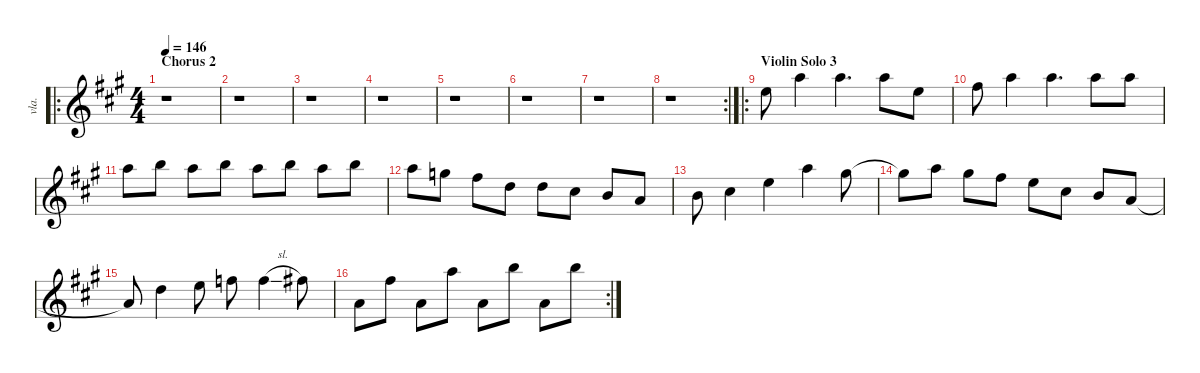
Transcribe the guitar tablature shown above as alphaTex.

\defaultSystemsLayout 4
\hideDynamics
\bracketExtendMode nobrackets
\otherSystemsTrackNameOrientation horizontal
\track ("Violin" "vla.") {defaultSystemsLayout 4 instrument viola}
\staff {score}
\tuning (E4 B3 G3 D3 A2 E2)
\ro
\ts (4 4)
\section ("" "Chorus 2")
\tempo 146
\clef g2
\ks a
r.1{dy f beam Down} |
r.1{beam Down} |
r.1{beam Down} |
r.1{beam Down} |
r.1{beam Down} |
r.1{beam Down} |
r.1{beam Down} |
\rc 2
r.1{beam Down} |
\ro
\section ("" "Violin Solo 3")
12.1{acc forcenatural}.8{beam Down} 17.1{acc forcenatural}.4{beam Down} 17.1{acc forcenatural}.4{d beam Down} 17.1{acc forcenatural}.8{beam Down} 12.1{acc forcenatural}.8{beam Down} |
14.1{acc #}.8{beam Down} 17.1{acc forcenatural}.4{beam Down} 17.1{acc forcenatural}.4{d beam Down} 17.1{acc forcenatural}.8{beam Down} 17.1{acc forcenatural}.8{beam Down} |
17.1{acc forcenatural}.8{beam Down} 19.1{acc forcenatural}.8{beam Down} 17.1{acc forcenatural}.8{beam Down} 19.1{acc forcenatural}.8{beam Down} 17.1{acc forcenatural}.8{beam Down} 19.1{acc forcenatural}.8{beam Down} 17.1{acc forcenatural}.8{beam Down} 19.1{acc forcenatural}.8{beam Down} |
17.1{acc forcenatural}.8{beam Down} 15.1{acc forcenatural}.8{beam Down} 14.1{acc #}.8{beam Down} 15.2{acc forcenatural}.8{beam Down} 15.2{acc forcenatural}.8{beam Down} 14.2{acc #}.8{beam Down} 12.2{acc forcenatural}.8{beam Up} 14.3{acc forcenatural}.8{beam Up} |
12.2{acc forcenatural}.8{beam Down} 14.2{acc #}.4{beam Down} 12.1{acc forcenatural}.4{beam Down} 17.1{acc forcenatural}.4{beam Down} 16.1{acc #}.8{beam Down} |
16.1{t acc #}.8{beam Down} 17.1{acc forcenatural}.8{beam Down} 16.1{acc #}.8{beam Down} 14.1{acc #}.8{beam Down} 17.2{acc forcenatural}.8{beam Down} 14.2{acc #}.8{beam Down} 12.2{acc forcenatural}.8{beam Up} 10.2{acc forcenatural}.8{beam Up} |
10.2{t acc forcenatural}.8{beam Up} 10.1{acc forcenatural}.4{beam Down} 12.1{acc forcenatural}.8{beam Down} 13.1{acc forcenatural}.8{beam Down} 13.1{sl acc forcenatural}.4{beam Down} 14.1{acc #}.8{beam Down} |
\rc 2
14.3{acc forcenatural}.8{beam Down} 14.1{acc #}.8{beam Down} 14.3{acc forcenatural}.8{beam Down} 17.1{acc forcenatural}.8{beam Down} 14.3{acc forcenatural}.8{beam Down} 19.1{acc forcenatural}.8{beam Down} 14.3{acc forcenatural}.8{beam Down} 19.1{acc forcenatural}.8{beam Down}
